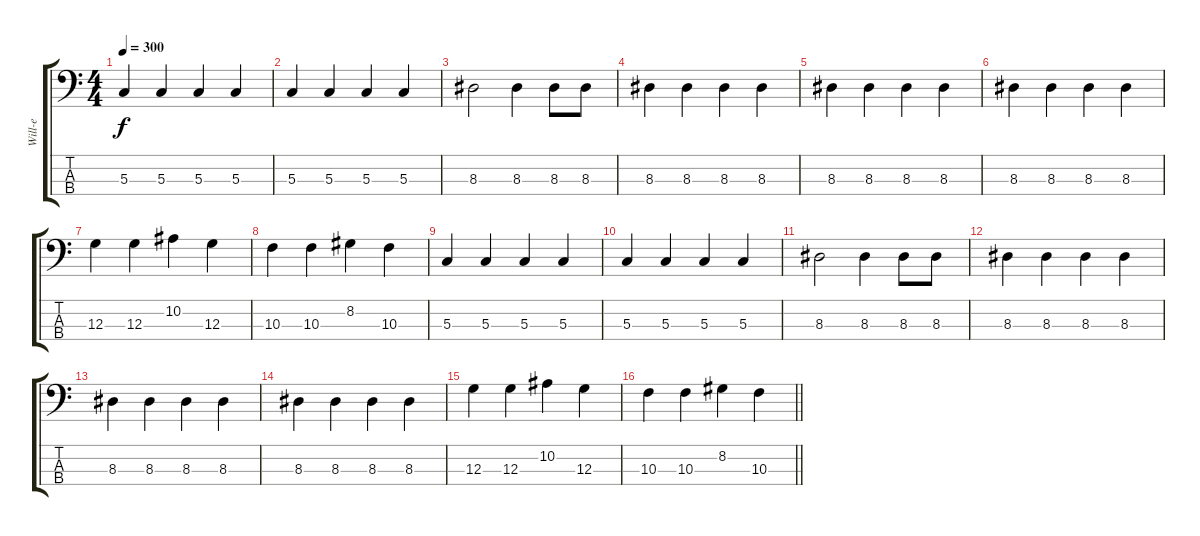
\track ("Will-e" "Will-e") {instrument electricbasspick}
\staff {score tabs}
\tuning (F2 C2 G1 D1) {hide}
\ts (4 4)
\tempo 300
\clef f4
\ks c
5.3.4{dy f} 5.3.4 5.3.4 5.3.4 |
5.3.4 5.3.4 5.3.4 5.3.4 |
8.3.2 8.3.4 8.3.8 8.3.8 |
8.3.4 8.3.4 8.3.4 8.3.4 |
8.3.4 8.3.4 8.3.4 8.3.4 |
8.3.4 8.3.4 8.3.4 8.3.4 |
12.3.4 12.3.4 10.2.4 12.3.4 |
10.3.4 10.3.4 8.2.4 10.3.4 |
5.3.4 5.3.4 5.3.4 5.3.4 |
5.3.4 5.3.4 5.3.4 5.3.4 |
8.3.2 8.3.4 8.3.8 8.3.8 |
8.3.4 8.3.4 8.3.4 8.3.4 |
8.3.4 8.3.4 8.3.4 8.3.4 |
8.3.4 8.3.4 8.3.4 8.3.4 |
12.3.4 12.3.4 10.2.4 12.3.4 |
\barLineRight lightlight
10.3.4 10.3.4 8.2.4 10.3.4
